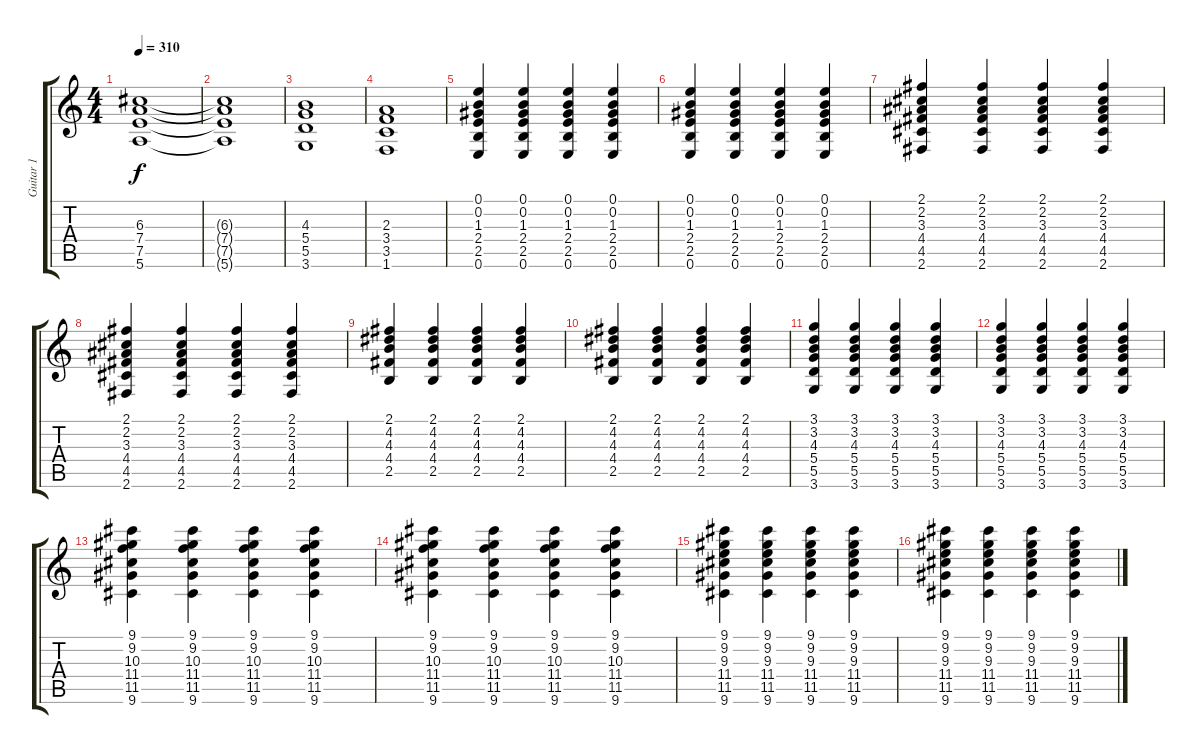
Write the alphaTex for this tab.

\track ("Guitar 1" "Guitar 1") {instrument electricguitarjazz}
\staff {score tabs}
\tuning (E4 B3 G3 D3 A2 E2) {hide}
\ts (4 4)
\tempo 310
\clef g2
\ks c
(6.3 7.4 7.5 5.6).1{dy f} |
(6.3{t} 7.4{t} 7.5{t} 5.6{t}).1 |
(4.3 5.4 5.5 3.6).1 |
(2.3 3.4 3.5 1.6).1 |
(0.1 0.2 1.3 2.4 2.5 0.6).4 (0.1 0.2 1.3 2.4 2.5 0.6).4 (0.1 0.2 1.3 2.4 2.5 0.6).4 (0.1 0.2 1.3 2.4 2.5 0.6).4 |
(0.1 0.2 1.3 2.4 2.5 0.6).4 (0.1 0.2 1.3 2.4 2.5 0.6).4 (0.1 0.2 1.3 2.4 2.5 0.6).4 (0.1 0.2 1.3 2.4 2.5 0.6).4 |
(2.1 2.2 3.3 4.4 4.5 2.6).4 (2.1 2.2 3.3 4.4 4.5 2.6).4 (2.1 2.2 3.3 4.4 4.5 2.6).4 (2.1 2.2 3.3 4.4 4.5 2.6).4 |
(2.1 2.2 3.3 4.4 4.5 2.6).4 (2.1 2.2 3.3 4.4 4.5 2.6).4 (2.1 2.2 3.3 4.4 4.5 2.6).4 (2.1 2.2 3.3 4.4 4.5 2.6).4 |
(2.1 4.2 4.3 4.4 2.5).4 (2.1 4.2 4.3 4.4 2.5).4 (2.1 4.2 4.3 4.4 2.5).4 (2.1 4.2 4.3 4.4 2.5).4 |
(2.1 4.2 4.3 4.4 2.5).4 (2.1 4.2 4.3 4.4 2.5).4 (2.1 4.2 4.3 4.4 2.5).4 (2.1 4.2 4.3 4.4 2.5).4 |
(3.1 3.2 4.3 5.4 5.5 3.6).4 (3.1 3.2 4.3 5.4 5.5 3.6).4 (3.1 3.2 4.3 5.4 5.5 3.6).4 (3.1 3.2 4.3 5.4 5.5 3.6).4 |
(3.1 3.2 4.3 5.4 5.5 3.6).4 (3.1 3.2 4.3 5.4 5.5 3.6).4 (3.1 3.2 4.3 5.4 5.5 3.6).4 (3.1 3.2 4.3 5.4 5.5 3.6).4 |
(9.1 9.2 10.3 11.4 11.5 9.6).4 (9.1 9.2 10.3 11.4 11.5 9.6).4 (9.1 9.2 10.3 11.4 11.5 9.6).4 (9.1 9.2 10.3 11.4 11.5 9.6).4 |
(9.1 9.2 10.3 11.4 11.5 9.6).4 (9.1 9.2 10.3 11.4 11.5 9.6).4 (9.1 9.2 10.3 11.4 11.5 9.6).4 (9.1 9.2 10.3 11.4 11.5 9.6).4 |
(9.1 9.2 9.3 11.4 11.5 9.6).4 (9.1 9.2 9.3 11.4 11.5 9.6).4 (9.1 9.2 9.3 11.4 11.5 9.6).4 (9.1 9.2 9.3 11.4 11.5 9.6).4 |
(9.1 9.2 9.3 11.4 11.5 9.6).4 (9.1 9.2 9.3 11.4 11.5 9.6).4 (9.1 9.2 9.3 11.4 11.5 9.6).4 (9.1 9.2 9.3 11.4 11.5 9.6).4
